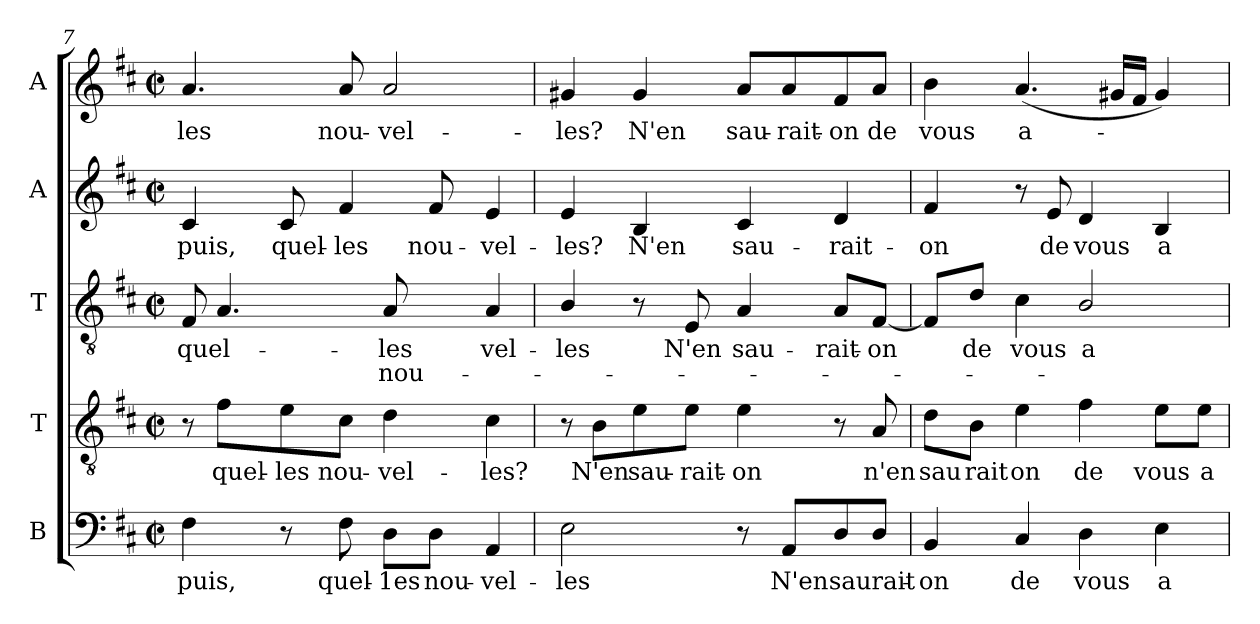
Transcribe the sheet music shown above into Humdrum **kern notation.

**kern	**text	**kern	**text	**kern	**text	**text	**kern	**text	**kern	**text
*part5	*part5	*part4	*part4	*part3	*part3	*part3	*part2	*part2	*part1	*part1
*staff5	*staff5	*staff4	*staff4	*staff3	*staff3	*staff3	*staff2	*staff2	*staff1	*staff1
*I"B	*	*I"T	*	*I"T	*	*	*I"A	*	*I"A	*
!!LO:LB:g=z
*clefF4	*	*clefGv2	*	*clefGv2	*	*	*clefG2	*	*clefG2	*
*k[f#c#]	*	*k[f#c#]	*	*k[f#c#]	*	*	*k[f#c#]	*	*k[f#c#]	*
*D:	*	*D:	*	*D:	*	*	*D:	*	*D:	*
*M2/2	*	*M2/2	*	*M2/2	*	*	*M2/2	*	*M2/2	*
*met(c|)	*	*met(c|)	*	*met(c|)	*	*	*met(c|)	*	*met(c|)	*
=7	=7	=7	=7	=7	=7	=7	=7	=7	=7	=7
!	!LO:LY:b:color=#000000	!	!	!	!	!	!	!	!	!
!	!	!	!	!	!LO:LY:b:color=#000000	!	!	!	!	!
!	!	!	!	!	!	!	!	!LO:LY:b:color=#000000	!	!
!	!	!	!	!	!	!	!	!	!	!LO:LY:b:color=#000000
4F#i\	puis,	8r	.	8F#i/	quel-	.	4c#i/	puis,	4.ai/	les
!	!	!	!LO:LY:b:color=#000000	!	!	!	!	!	!	!
.	.	8f#i\L	quel-	4.Ai/	.	.	.	.	.	.
!	!	!	!LO:LY:b:color=#000000	!	!	!	!	!	!	!
!	!	!	!	!	!	!	!	!LO:LY:b:color=#000000	!	!
8r	.	8ei\	les	.	.	.	8c#i/	quel-	.	.
!	!LO:LY:b:color=#000000	!	!	!	!	!	!	!	!	!
!	!	!	!LO:LY:b:color=#000000	!	!	!	!	!	!	!
!	!	!	!	!	!	!	!	!LO:LY:b:color=#000000	!	!
!	!	!	!	!	!	!	!	!	!	!LO:LY:b:color=#000000
8F#i\	quel-	8c#i\J	nou-	.	.	.	4f#i/	les	8ai/	nou-
!	!LO:LY:b:color=#000000	!	!	!	!	!	!	!	!	!
!	!	!	!LO:LY:b:color=#000000	!	!	!	!	!	!	!
!	!	!	!	!	!LO:LY:b:color=#000000	!LO:LY:b:color=#000000	!	!	!	!
!	!	!	!	!	!	!	!	!	!	!LO:LY:b:color=#000000
8Di\L	1es	4di\	-vel-	8Ai/	les	nou-	.	.	2ai/	vel-
!	!LO:LY:b:color=#000000	!	!	!	!	!	!	!	!	!
!	!	!	!	!	!	!	!	!LO:LY:b:color=#000000	!	!
8Di\J	nou-	.	.	8ryy	.	.	8f#i/	nou-	.	.
!	!LO:LY:b:color=#000000	!	!	!	!	!	!	!	!	!
!	!	!	!LO:LY:b:color=#000000	!	!	!	!	!	!	!
!	!	!	!	!	!LO:LY:b:color=#000000	!	!	!	!	!
!	!	!	!	!	!	!	!	!LO:LY:b:color=#000000	!	!
4AAi/	vel-	4c#i\	-les?	4Ai/	vel-	.	4ei/	vel-	.	.
=8	=8	=8	=8	=8	=8	=8	=8	=8	=8	=8
!	!LO:LY:b:color=#000000	!	!	!	!	!	!	!	!	!
!	!	!	!	!	!LO:LY:b:color=#000000	!	!	!	!	!
!	!	!	!	!	!	!	!	!LO:LY:b:color=#000000	!	!
!	!	!	!	!	!	!	!	!	!	!LO:LY:b:color=#000000
2Ei\	-les	8r	.	4Bi/	-les	.	4ei/	-les?	4g#Xi/	les?
!	!	!	!LO:LY:b:color=#000000	!	!	!	!	!	!	!
.	.	8Bi\L	N'en	.	.	.	.	.	.	.
!	!	!	!LO:LY:b:color=#000000	!	!	!	!	!	!	!
!	!	!	!	!	!	!	!	!LO:LY:b:color=#000000	!	!
!	!	!	!	!	!	!	!	!	!	!LO:LY:b:color=#000000
.	.	8ei\	sau-	8r	.	.	4Bi/	N'en	4g#i/	N'en
!	!	!	!LO:LY:b:color=#000000	!	!	!	!	!	!	!
!	!	!	!	!	!LO:LY:b:color=#000000	!	!	!	!	!
.	.	8ei\J	rait-	8Ei/	N'en	.	.	.	.	.
!	!	!	!LO:LY:b:color=#000000	!	!	!	!	!	!	!
!	!	!	!	!	!LO:LY:b:color=#000000	!	!	!	!	!
!	!	!	!	!	!	!	!	!LO:LY:b:color=#000000	!	!
!	!	!	!	!	!	!	!	!	!	!LO:LY:b:color=#000000
8r	.	4ei\	on	4Ai/	sau-	.	4c#i/	sau-	8ai/L	sau-
!	!LO:LY:b:color=#000000	!	!	!	!	!	!	!	!	!
!	!	!	!	!	!	!	!	!	!	!LO:LY:b:color=#000000
8AAi/L	N'en	.	.	.	.	.	.	.	8ai/	rait-
!	!LO:LY:b:color=#000000	!	!	!	!	!	!	!	!	!
!	!	!	!	!	!LO:LY:b:color=#000000	!	!	!	!	!
!	!	!	!	!	!	!	!	!LO:LY:b:color=#000000	!	!
!	!	!	!	!	!	!	!	!	!	!LO:LY:b:color=#000000
8Di/	saurait-	8r	.	8Ai/L	rait-	.	4di/	rait-	8f#i/	on
!	!	!	!LO:LY:b:color=#000000	!	!	!	!	!	!	!
!	!	!	!	!	!LO:LY:b:color=#000000	!	!	!	!	!
!	!	!	!	!	!	!	!	!	!	!LO:LY:b:color=#000000
8Di/J	.	8Ai/	n'en	[8F#i/J	on	.	.	.	8ai/J	de
=9	=9	=9	=9	=9	=9	=9	=9	=9	=9	=9
!	!LO:LY:b:color=#000000	!	!	!	!	!	!	!	!	!
!	!	!	!LO:LY:b:color=#000000	!	!	!	!	!	!	!
!	!	!	!	!	!	!	!	!LO:LY:b:color=#000000	!	!
!	!	!	!	!	!	!	!	!	!	!LO:LY:b:color=#000000
4BBi/	on	8di\L	sau	8F#i/L]	.	.	4f#i/	on	4bi\	vous
!	!	!	!LO:LY:b:color=#000000	!	!	!	!	!	!	!
!	!	!	!	!	!LO:LY:b:color=#000000	!	!	!	!	!
.	.	8Bi\J	rait	8di/J	de	.	.	.	.	.
!	!LO:LY:b:color=#000000	!	!	!	!	!	!	!	!	!
!	!	!	!LO:LY:b:color=#000000	!	!	!	!	!	!	!
!	!	!	!	!	!LO:LY:b:color=#000000	!	!	!	!	!
!	!	!	!	!	!	!	!	!	!	!LO:LY:b:color=#000000
4C#i/	de	4ei\	on	4c#i\	vous	.	8r	.	(4.ai/	a-
!	!	!	!	!	!	!	!	!LO:LY:b:color=#000000	!	!
.	.	.	.	.	.	.	8ei/	de	.	.
!	!LO:LY:b:color=#000000	!	!	!	!	!	!	!	!	!
!	!	!	!LO:LY:b:color=#000000	!	!	!	!	!	!	!
!	!	!	!	!	!LO:LY:b:color=#000000	!	!	!	!	!
!	!	!	!	!	!	!	!	!LO:LY:b:color=#000000	!	!
4Di\	vous	4f#i\	de	2Bi/	a-	.	4di/	vous	.	.
.	.	.	.	.	.	.	.	.	16g#Xi/LL	.
.	.	.	.	.	.	.	.	.	16f#i/JJ	.
!	!LO:LY:b:color=#000000	!	!	!	!	!	!	!	!	!
!	!	!	!LO:LY:b:color=#000000	!	!	!	!	!	!	!
!	!	!	!	!	!	!	!	!LO:LY:b:color=#000000	!	!
4Ei\	a	8ei\L	vous	.	.	.	4Bi/	a-	4g#i/)	.
!	!	!	!LO:LY:b:color=#000000	!	!	!	!	!	!	!
.	.	8ei\J	a	.	.	.	.	.	.	.
=	=	=	=	=	=	=	=	=	=	=
*-	*-	*-	*-	*-	*-	*-	*-	*-	*-	*-
